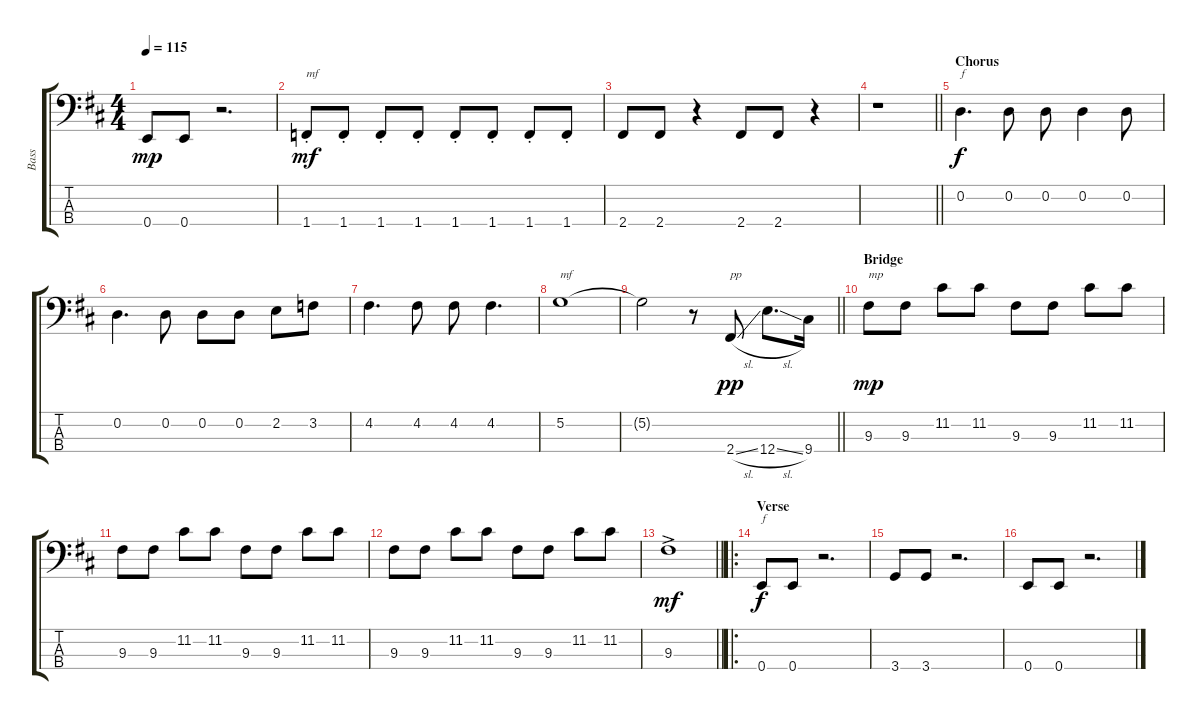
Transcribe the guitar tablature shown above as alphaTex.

\track ("Bass" "Bass") {instrument electricbassfinger}
\staff {score tabs}
\tuning (G2 D2 A1 E1) {hide}
\ts (4 4)
\section ("" "")
\tempo 115
\clef f4
\ks bminor
0.4.8{dy mp} 0.4.8 r.2{d} |
1.4{st}.8{txt "mf" dy mf} 1.4{st}.8 1.4{st}.8 1.4{st}.8 1.4{st}.8 1.4{st}.8 1.4{st}.8 1.4{st}.8 |
2.4.8 2.4.8 r.4 2.4.8 2.4.8 r.4 |
\barLineRight lightlight
r.1 |
\section ("" "Chorus")
0.2.4{d txt "f" dy f} 0.2.8 0.2.8 0.2.4 0.2.8 |
0.2.4{d} 0.2.8 0.2.8 0.2.8 2.2.8 3.2.8 |
4.2.4{d} 4.2.8 4.2.8 4.2.4{d} |
5.2.1{txt "mf"} |
\barLineRight lightlight
5.2{t}.2 r.8 2.4{sl}.8{txt "pp" dy pp} 12.4{sl}.8{d} 9.4.16 |
\section ("" "Bridge")
9.3.8{txt "mp" dy mp} 9.3.8 11.2.8 11.2.8 9.3.8 9.3.8 11.2.8 11.2.8 |
9.3.8 9.3.8 11.2.8 11.2.8 9.3.8 9.3.8 11.2.8 11.2.8 |
9.3.8 9.3.8 11.2.8 11.2.8 9.3.8 9.3.8 11.2.8 11.2.8 |
\barLineRight lightlight
9.3{ac}.1{dy mf} |
\ro
\section ("" "Verse")
0.4.8{txt "f" dy f} 0.4.8 r.2{d} |
3.4.8 3.4.8 r.2{d} |
0.4.8 0.4.8 r.2{d}
